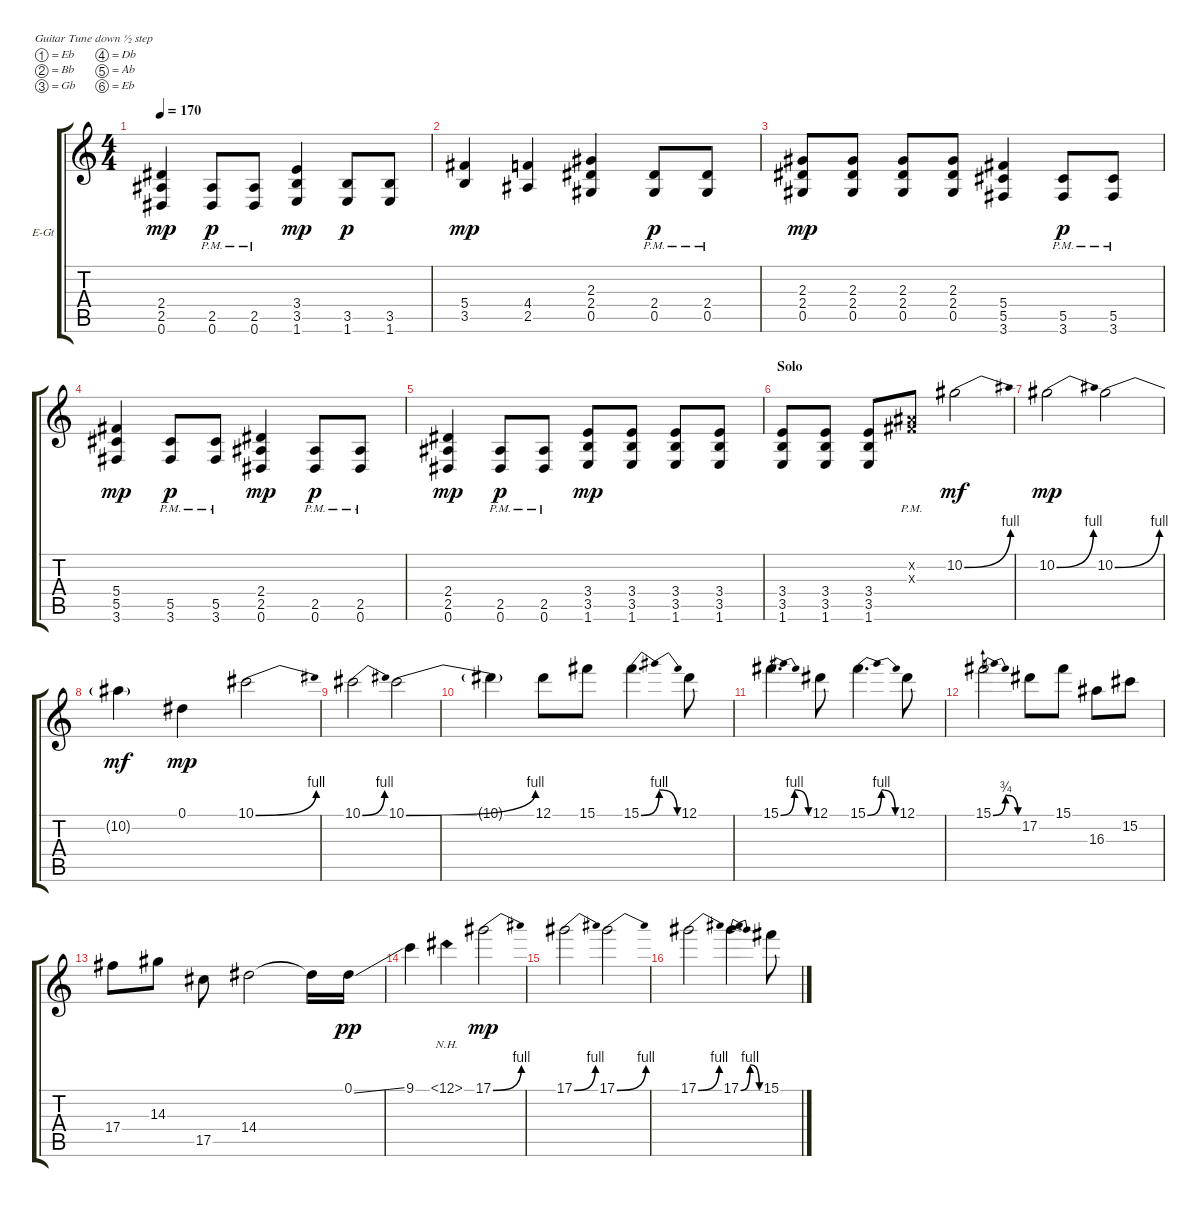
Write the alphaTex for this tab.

\defaultSystemsLayout 4
\bracketExtendMode groupsimilarinstruments
\firstSystemTrackNameOrientation horizontal
\otherSystemsTrackNameOrientation horizontal
\track ("Blondie Hammet - Lead" "E-Gt") {instrument distortionguitar}
\staff {score tabs}
\tuning (Eb4 Bb3 Gb3 Db3 Ab2 Eb2)
\ts (4 4)
\tempo 170
\clef g2
\ks c
(2.4 2.5 0.6).4{dy mp} (0.6{pm} 2.5{pm}).8{dy p} (0.6{pm} 2.5{pm}).8 (1.6 3.5 3.4).4{dy mp} (3.5 1.6).8{dy p} (1.6 3.5).8 |
(5.4 3.5).4{dy mp} (4.4 2.5).4 (2.3 2.4 0.5).4 (2.4{pm} 0.5{pm}).8{dy p} (2.4{pm} 0.5{pm}).8 |
(2.3 2.4 0.5).8{dy mp} (2.3 2.4 0.5).8 (2.3 2.4 0.5).8 (2.3 2.4 0.5).8 (5.4 5.5 3.6).4 (5.5{pm} 3.6{pm}).8{dy p} (5.5{pm} 3.6{pm}).8 |
(5.4 5.5 3.6).4{dy mp} (5.5{pm} 3.6{pm}).8{dy p} (5.5{pm} 3.6{pm}).8 (2.4 2.5 0.6).4{dy mp} (0.6{pm} 2.5{pm}).8{dy p} (0.6{pm} 2.5{pm}).8 |
(2.4 2.5 0.6).4{dy mp} (0.6{pm} 2.5{pm}).8{dy p} (0.6{pm} 2.5{pm}).8 (1.6 3.5 3.4).8{dy mp} (3.4 1.6 3.5).8 (3.4 1.6 3.5).8 (3.4 1.6 3.5).8 |
\section ("" "Solo")
(1.6 3.5 3.4).8 (3.4 1.6 3.5).8 (3.4 1.6 3.5).8 (0.2{x} 0.3{pm x}).8 10.2{be (bend 0 0 30 4)}.2{dy mf} |
10.2{be (bend 0 0 30 4)}.2{dy mp} 10.2{be (bend 0 0 30 4)}.2 |
10.2{t}.4{dy mf} 0.1.4{dy mp} 10.1{be (bend 0 0 40.199999999999996 4)}.2 |
10.1{be (bend 0 0 40.199999999999996 4)}.2 10.1{be (bend 0 0 40.199999999999996 4)}.2 |
10.1{t}.4 12.1.8 15.1.8 15.1{be (bendrelease 0 0 21 4 34.199999999999996 4 42 0)}.4{d} 12.1.8 |
15.1{be (bendrelease 0 0 21 4 34.199999999999996 4 42 0)}.4{d} 12.1.8 15.1{be (bendrelease 0 0 21 4 34.199999999999996 4 42 0)}.4{d} 12.1.8 |
15.1{be (bendrelease 0 0 21.599999999999998 3 34.199999999999996 3 42 0)}.2 17.2.8 15.1.8 16.3.8 15.2.8 |
17.4.8 14.3.8 17.5.8 14.4.2 14.4{t}.16 0.1{ss}.16{dy pp} |
9.1.4 12.1{nh}.4 17.1{be (bend 0 0 30.599999999999998 4)}.2{dy mp} |
17.1{be (bend 0 0 30.599999999999998 4)}.2 17.1{be (bend 0 0 30.599999999999998 4)}.2 |
17.1{be (bend 0 0 30.599999999999998 4)}.2 17.1{be (bendrelease 0 0 21 4 34.199999999999996 4 42 0)}.4{d} 15.1.8
